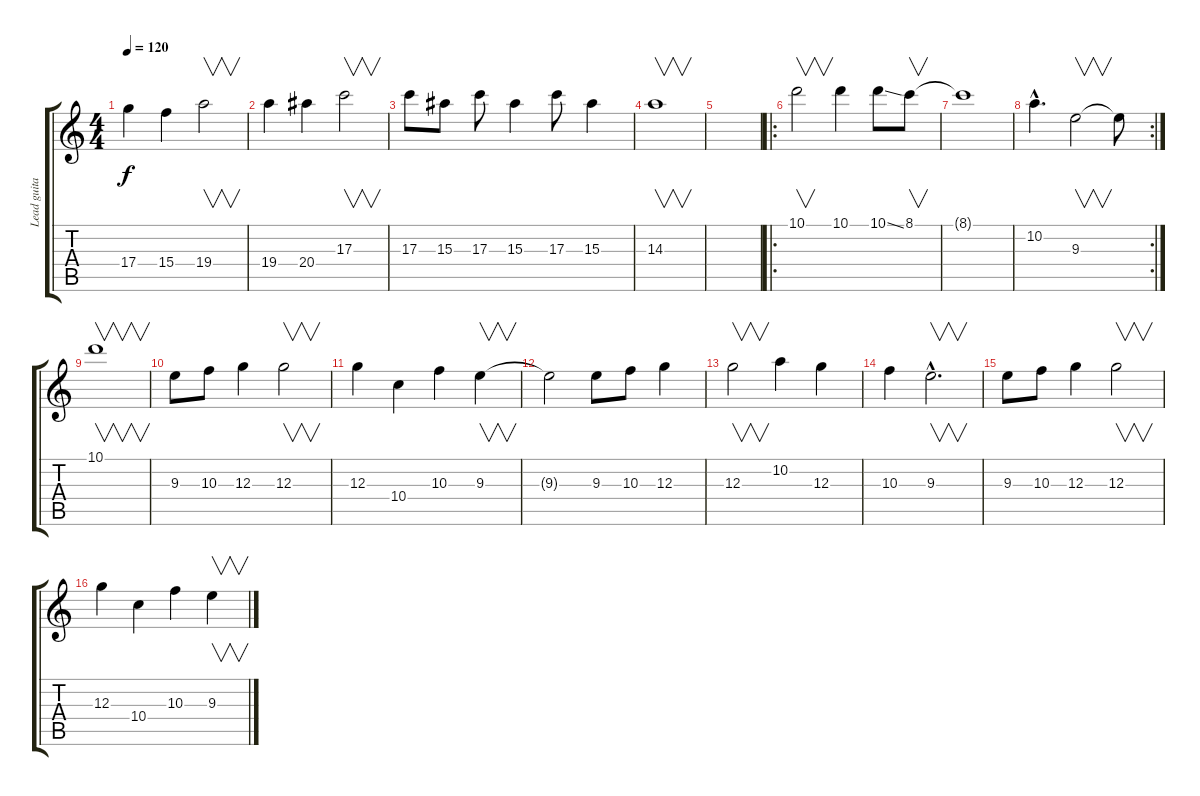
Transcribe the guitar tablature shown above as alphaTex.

\track ("Lead guitar" "Lead guita") {instrument distortionguitar}
\staff {score tabs}
\tuning (E4 B3 G3 D3 A2 E2) {hide}
\ts (4 4)
\tempo 120
\clef g2
\ks c
17.4.4{dy f} 15.4.4 19.4.2{v} |
19.4.4 20.4.4 17.3.2{v} |
17.3.8 15.3.8 17.3.8 15.3.4 17.3.8 15.3.4 |
14.3.1{v} |
|
\ro
10.1.2{v} 10.1.4 10.1{ss}.8 8.1.8{v} |
8.1{t}.1 |
\rc 2
10.2{hac}.4{d} 9.3.2{v} 9.3{t}.8 |
10.1.1{v} |
9.3.8 10.3.8 12.3.4 12.3.2{v} |
12.3.4 10.4.4 10.3.4 9.3.4{v} |
9.3{t}.2 9.3.8 10.3.8 12.3.4 |
12.3.2{v} 10.2.4 12.3.4 |
10.3.4 9.3{hac}.2{v d} |
9.3.8 10.3.8 12.3.4 12.3.2{v} |
12.3.4 10.4.4 10.3.4 9.3.4{v}
